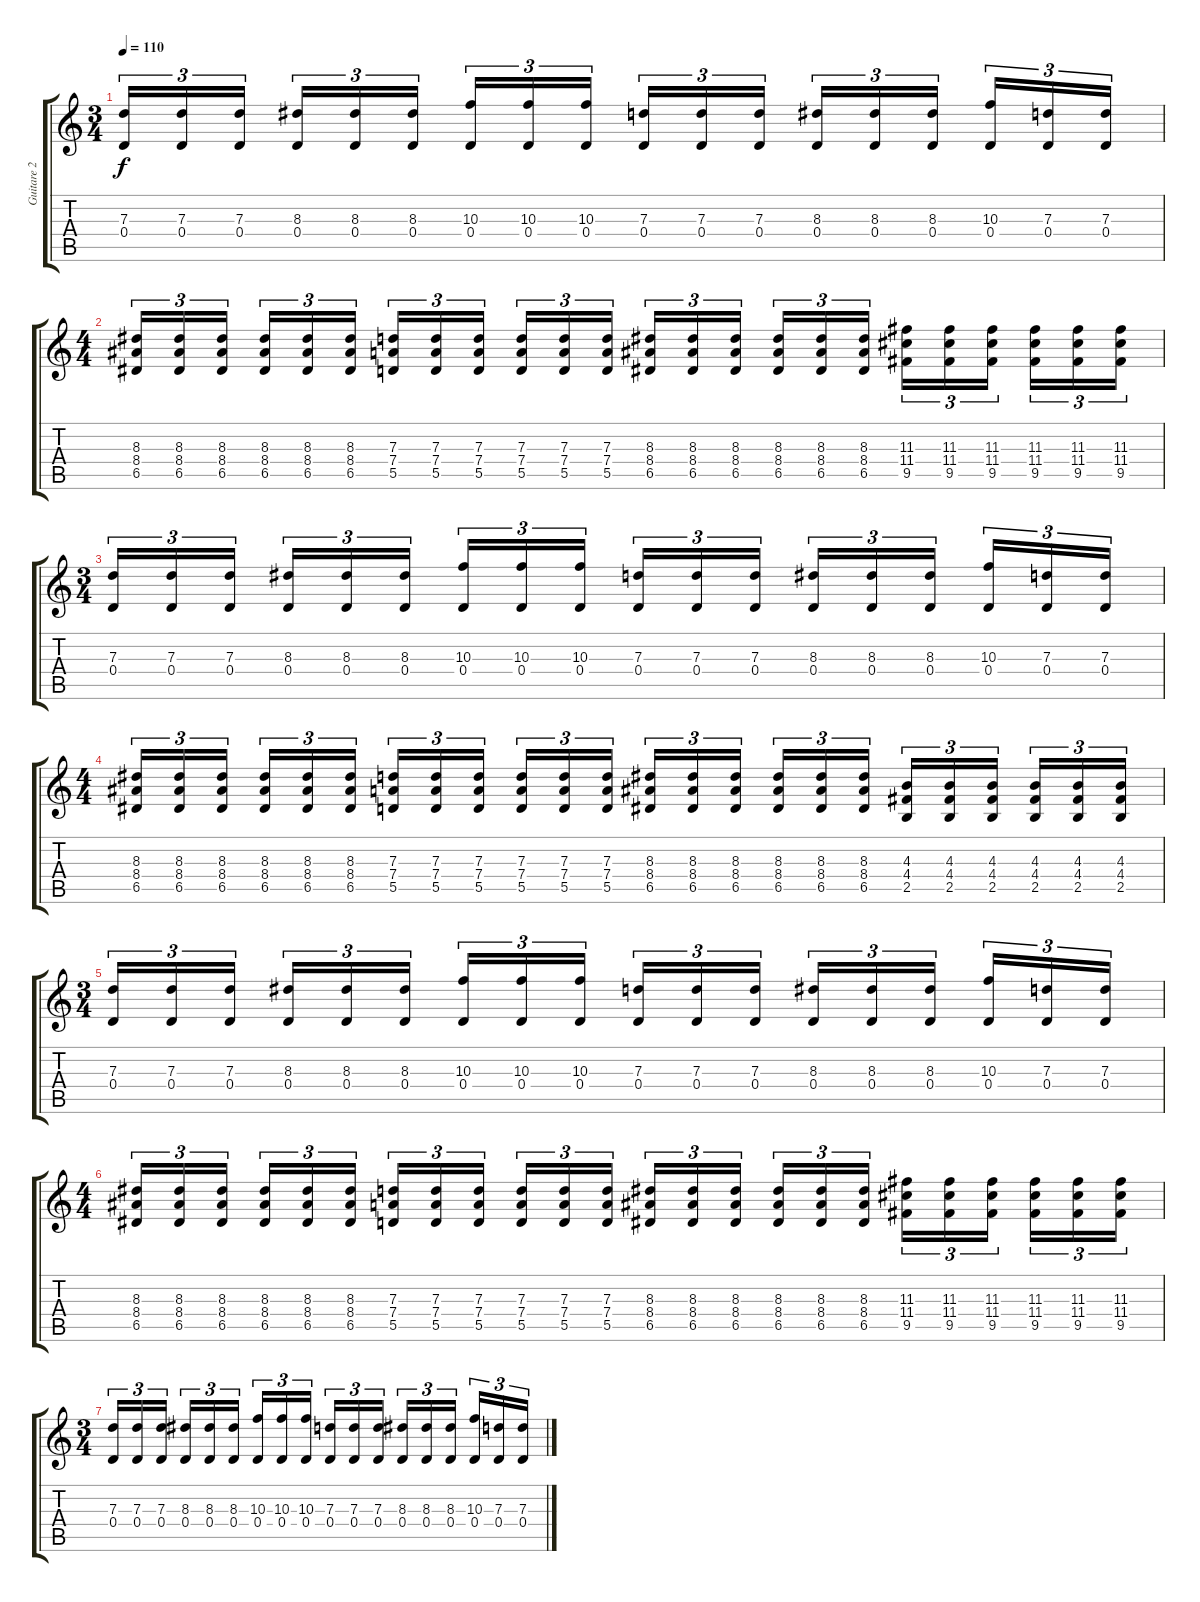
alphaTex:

\track ("Guitare 2" "Guitare 2") {instrument distortionguitar}
\staff {score tabs}
\tuning (E4 B3 G3 D3 A2 E2) {hide}
\ts (3 4)
\tempo 110
\clef g2
\ks c
(7.3 0.4).16{tu (3 2) dy f} (7.3 0.4).16{tu (3 2)} (7.3 0.4).16{tu (3 2) beam splitsecondary} (8.3 0.4).16{tu (3 2)} (8.3 0.4).16{tu (3 2)} (8.3 0.4).16{tu (3 2)} (10.3 0.4).16{tu (3 2)} (10.3 0.4).16{tu (3 2)} (10.3 0.4).16{tu (3 2) beam splitsecondary} (7.3 0.4).16{tu (3 2)} (7.3 0.4).16{tu (3 2)} (7.3 0.4).16{tu (3 2)} (8.3 0.4).16{tu (3 2)} (8.3 0.4).16{tu (3 2)} (8.3 0.4).16{tu (3 2) beam splitsecondary} (10.3 0.4).16{tu (3 2)} (7.3 0.4).16{tu (3 2)} (7.3 0.4).16{tu (3 2)} |
\ts (4 4)
(8.3 8.4 6.5).16{tu (3 2)} (8.3 8.4 6.5).16{tu (3 2)} (8.3 8.4 6.5).16{tu (3 2) beam splitsecondary} (8.3 8.4 6.5).16{tu (3 2)} (8.3 8.4 6.5).16{tu (3 2)} (8.3 8.4 6.5).16{tu (3 2)} (7.3 7.4 5.5).16{tu (3 2)} (7.3 7.4 5.5).16{tu (3 2)} (7.3 7.4 5.5).16{tu (3 2) beam splitsecondary} (7.3 7.4 5.5).16{tu (3 2)} (7.3 7.4 5.5).16{tu (3 2)} (7.3 7.4 5.5).16{tu (3 2)} (8.3 8.4 6.5).16{tu (3 2)} (8.3 8.4 6.5).16{tu (3 2)} (8.3 8.4 6.5).16{tu (3 2) beam splitsecondary} (8.3 8.4 6.5).16{tu (3 2)} (8.3 8.4 6.5).16{tu (3 2)} (8.3 8.4 6.5).16{tu (3 2)} (11.3 11.4 9.5).16{tu (3 2)} (11.3 11.4 9.5).16{tu (3 2)} (11.3 11.4 9.5).16{tu (3 2) beam splitsecondary} (11.3 11.4 9.5).16{tu (3 2)} (11.3 11.4 9.5).16{tu (3 2)} (11.3 11.4 9.5).16{tu (3 2)} |
\ts (3 4)
(7.3 0.4).16{tu (3 2)} (7.3 0.4).16{tu (3 2)} (7.3 0.4).16{tu (3 2) beam splitsecondary} (8.3 0.4).16{tu (3 2)} (8.3 0.4).16{tu (3 2)} (8.3 0.4).16{tu (3 2)} (10.3 0.4).16{tu (3 2)} (10.3 0.4).16{tu (3 2)} (10.3 0.4).16{tu (3 2) beam splitsecondary} (7.3 0.4).16{tu (3 2)} (7.3 0.4).16{tu (3 2)} (7.3 0.4).16{tu (3 2)} (8.3 0.4).16{tu (3 2)} (8.3 0.4).16{tu (3 2)} (8.3 0.4).16{tu (3 2) beam splitsecondary} (10.3 0.4).16{tu (3 2)} (7.3 0.4).16{tu (3 2)} (7.3 0.4).16{tu (3 2)} |
\ts (4 4)
(8.3 8.4 6.5).16{tu (3 2)} (8.3 8.4 6.5).16{tu (3 2)} (8.3 8.4 6.5).16{tu (3 2) beam splitsecondary} (8.3 8.4 6.5).16{tu (3 2)} (8.3 8.4 6.5).16{tu (3 2)} (8.3 8.4 6.5).16{tu (3 2)} (7.3 7.4 5.5).16{tu (3 2)} (7.3 7.4 5.5).16{tu (3 2)} (7.3 7.4 5.5).16{tu (3 2) beam splitsecondary} (7.3 7.4 5.5).16{tu (3 2)} (7.3 7.4 5.5).16{tu (3 2)} (7.3 7.4 5.5).16{tu (3 2)} (8.3 8.4 6.5).16{tu (3 2)} (8.3 8.4 6.5).16{tu (3 2)} (8.3 8.4 6.5).16{tu (3 2) beam splitsecondary} (8.3 8.4 6.5).16{tu (3 2)} (8.3 8.4 6.5).16{tu (3 2)} (8.3 8.4 6.5).16{tu (3 2)} (4.3 4.4 2.5).16{tu (3 2)} (4.3 4.4 2.5).16{tu (3 2)} (4.3 4.4 2.5).16{tu (3 2) beam splitsecondary} (4.3 4.4 2.5).16{tu (3 2)} (4.3 4.4 2.5).16{tu (3 2)} (4.3 4.4 2.5).16{tu (3 2)} |
\ts (3 4)
(7.3 0.4).16{tu (3 2)} (7.3 0.4).16{tu (3 2)} (7.3 0.4).16{tu (3 2) beam splitsecondary} (8.3 0.4).16{tu (3 2)} (8.3 0.4).16{tu (3 2)} (8.3 0.4).16{tu (3 2)} (10.3 0.4).16{tu (3 2)} (10.3 0.4).16{tu (3 2)} (10.3 0.4).16{tu (3 2) beam splitsecondary} (7.3 0.4).16{tu (3 2)} (7.3 0.4).16{tu (3 2)} (7.3 0.4).16{tu (3 2)} (8.3 0.4).16{tu (3 2)} (8.3 0.4).16{tu (3 2)} (8.3 0.4).16{tu (3 2) beam splitsecondary} (10.3 0.4).16{tu (3 2)} (7.3 0.4).16{tu (3 2)} (7.3 0.4).16{tu (3 2)} |
\ts (4 4)
(8.3 8.4 6.5).16{tu (3 2)} (8.3 8.4 6.5).16{tu (3 2)} (8.3 8.4 6.5).16{tu (3 2) beam splitsecondary} (8.3 8.4 6.5).16{tu (3 2)} (8.3 8.4 6.5).16{tu (3 2)} (8.3 8.4 6.5).16{tu (3 2)} (7.3 7.4 5.5).16{tu (3 2)} (7.3 7.4 5.5).16{tu (3 2)} (7.3 7.4 5.5).16{tu (3 2) beam splitsecondary} (7.3 7.4 5.5).16{tu (3 2)} (7.3 7.4 5.5).16{tu (3 2)} (7.3 7.4 5.5).16{tu (3 2)} (8.3 8.4 6.5).16{tu (3 2)} (8.3 8.4 6.5).16{tu (3 2)} (8.3 8.4 6.5).16{tu (3 2) beam splitsecondary} (8.3 8.4 6.5).16{tu (3 2)} (8.3 8.4 6.5).16{tu (3 2)} (8.3 8.4 6.5).16{tu (3 2)} (11.3 11.4 9.5).16{tu (3 2)} (11.3 11.4 9.5).16{tu (3 2)} (11.3 11.4 9.5).16{tu (3 2) beam splitsecondary} (11.3 11.4 9.5).16{tu (3 2)} (11.3 11.4 9.5).16{tu (3 2)} (11.3 11.4 9.5).16{tu (3 2)} |
\ts (3 4)
(7.3 0.4).16{tu (3 2)} (7.3 0.4).16{tu (3 2)} (7.3 0.4).16{tu (3 2) beam splitsecondary} (8.3 0.4).16{tu (3 2)} (8.3 0.4).16{tu (3 2)} (8.3 0.4).16{tu (3 2)} (10.3 0.4).16{tu (3 2)} (10.3 0.4).16{tu (3 2)} (10.3 0.4).16{tu (3 2) beam splitsecondary} (7.3 0.4).16{tu (3 2)} (7.3 0.4).16{tu (3 2)} (7.3 0.4).16{tu (3 2)} (8.3 0.4).16{tu (3 2)} (8.3 0.4).16{tu (3 2)} (8.3 0.4).16{tu (3 2) beam splitsecondary} (10.3 0.4).16{tu (3 2)} (7.3 0.4).16{tu (3 2)} (7.3 0.4).16{tu (3 2)}
